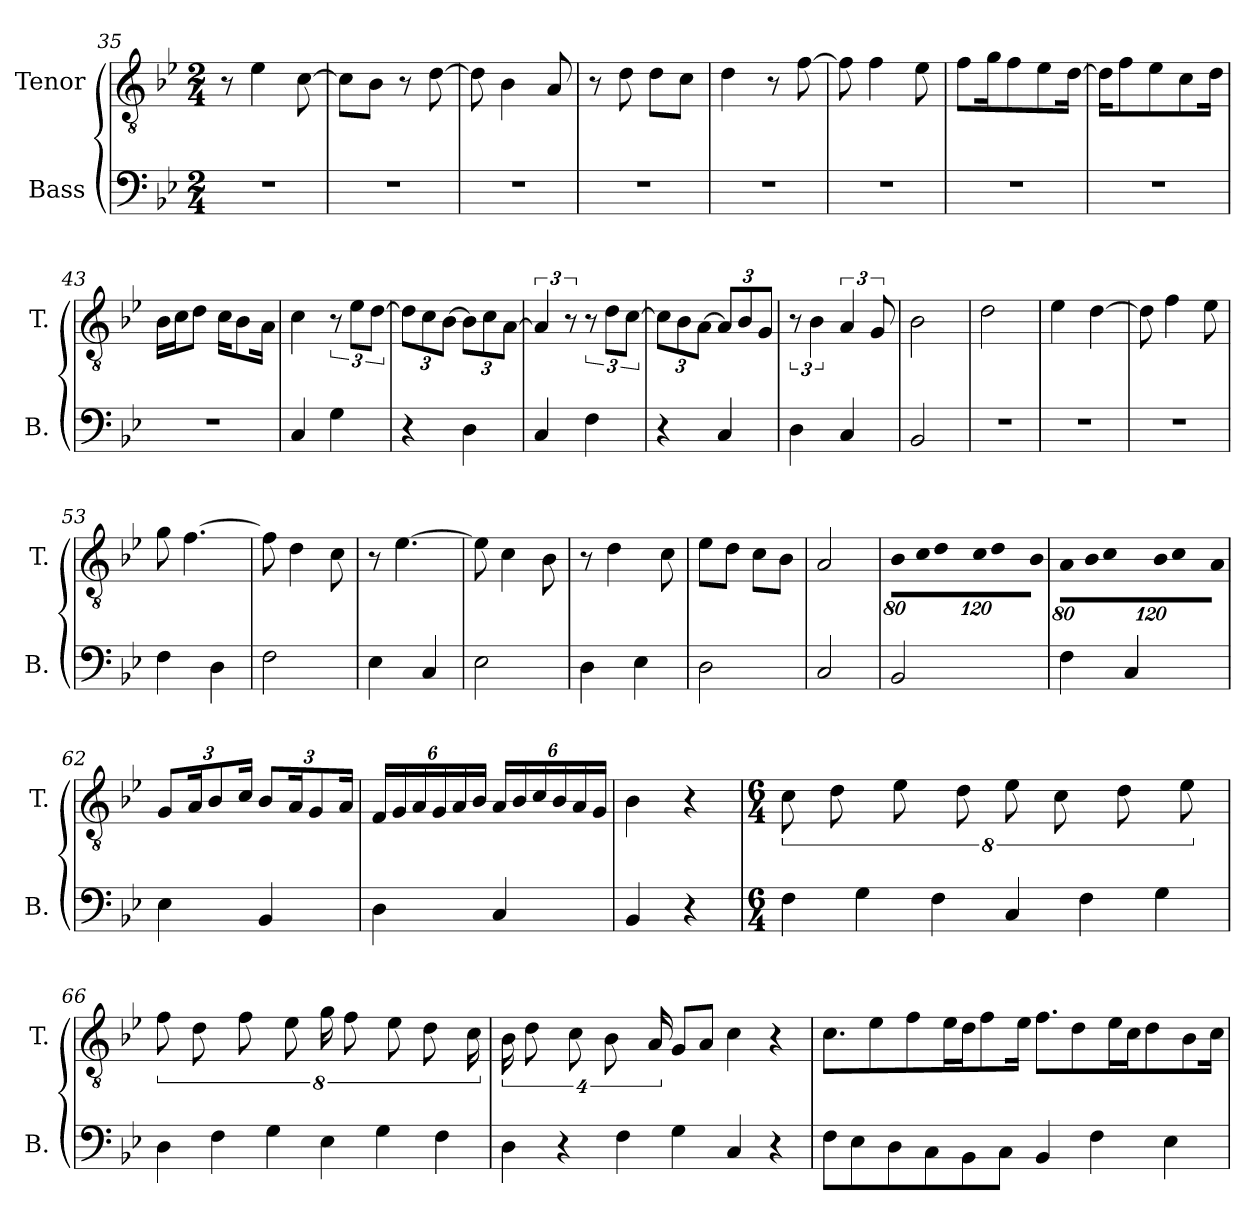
**kern	**kern
*part2	*part1
*staff2	*staff1
*I"Bass	*I"Tenor
*I'B.	*I'T.
*clefF4	*clefGv2
*k[b-e-]	*k[b-e-]
*M2/4	*M2/4
=35	=35
2r	8r
.	4e-\
.	[8c\
=36	=36
2r	8c\L]
.	8B-\J
.	8r
.	[8d\
=37	=37
2r	8d\]
.	4B-\
.	8A/
=38	=38
2r	8r
.	8d\
.	8d\L
.	8c\J
=39	=39
2r	4d\
.	8r
.	[8f\
=40	=40
2r	8f\]
.	4f\
.	8e-\
!!LO:PB:g=z
=41	=41
2r	8f\L
.	16g\K
.	8f\
.	8e-\
.	[16d\Jk
=42	=42
2r	16d\KL]
.	8f\
.	8e-\
.	8c\
.	16d\Jk
=43	=43
2r	16B-\LL
.	16c\J
.	8d\J
.	16c\KL
.	8B-\
.	16A\Jk
=44	=44
4C/	4c\
4G\	12r
.	12e-\L
.	[12d\J
=45	=45
*	*Xbrackettup
4r	12d\L]
.	12c\
.	[12B-\J
4D\	12B-\L]
.	12c\
.	[12A\J
=46	=46
*	*brackettup
4C/	6A/]
.	12r
4F\	12r
.	12d\L
.	[12c\J
=47	=47
*	*Xbrackettup
4r	12c\L]
.	12B-\
.	[12A\J
4C/	12A/L]
.	12B-/
.	12G/J
=48	=48
*	*brackettup
4D\	12r
.	6B-\
4C/	6A/
.	12G/
=49	=49
2BB-/	2B-\
=50	=50
2r	2d\
!!LO:LB:g=z
=51	=51
2r	4e-\
.	[4d\
=52	=52
2r	8d\]
.	4f\
.	8e-\
=53	=53
4F\	8g\
.	[4.f\
4D\	.
=54	=54
2F\	8f\]
.	4d\
.	8c\
=55	=55
4E-\	8r
.	[4.e-\
4C/	.
=56	=56
2E-\	8e-\]
.	4c\
.	8B-\
=57	=57
4D\	8r
.	4d\
4E-\	.
.	8c\
=58	=58
2D\	8e-\L
.	8d\J
.	8c\L
.	8B-\J
=59	=59
2C/	2A/
=60	=60
*	*Xbrackettup
!	!LO:N:vis=8
2BB-/	640%71B-\L
!	!LO:N:vis=16
.	1920%107c\K
!	!LO:N:vis=8
.	640%71d\
!	!LO:N:vis=16
.	1920%107c\K
!	!LO:N:vis=8
.	640%71d\
!	!LO:N:vis=16
.	1920%107B-\Jk
=61	=61
!	!LO:N:vis=8
4F\	640%71A\L
!	!LO:N:vis=16
.	1920%107B-\K
!	!LO:N:vis=8
.	640%71c\
4C/	.
!	!LO:N:vis=16
.	1920%107B-\K
!	!LO:N:vis=8
.	640%71c\
!	!LO:N:vis=16
.	1920%107A\Jk
!!LO:LB:g=z
=62	=62
4E-\	12G/L
.	24A/K
.	12B-/
.	24c/Jk
4BB-/	12B-/L
.	24A/K
.	12G/
.	24A/Jk
=63	=63
4D\	24F/LL
.	24G/
.	24A/
.	24G/
.	24A/
.	24B-/JJ
4C/	24A/LL
.	24B-/
.	24c/
.	24B-/
.	24A/
.	24G/JJ
=64	=64
4BB-/	4B-\
4r	4r
=65	=65
*M6/4	*M6/4
*	*brackettup
4F\	16%3c\
.	16%3d\
4G\	.
.	16%3e-\
4F\	.
.	16%3d\
4C/	16%3e-\
.	16%3c\
4F\	.
.	16%3d\
4G\	.
.	16%3e-\
!!LO:LB:g=z
=66	=66
4D\	16%3f\
.	16%3d\
4F\	.
.	16%3f\
4G\	.
.	16%3e-\
4E-\	32%3g\
.	16%3f\
4G\	.
.	16%3e-\
.	16%3d\
4F\	.
.	32%3c\
=67	=67
4D\	32%3B-\
.	16%3d\
4r	.
.	16%3c\
.	16%3B-\
4F\	.
.	32%3A/
4G\	8G/L
.	8A/J
4C/	4c\
4r	4r
=68	=68
8F\L	8.c\L
8E-\	.
.	8e-\
8D\	.
.	8f\
8C\	.
.	16e-\L
8BB-\	16d\J
.	8f\
8C\J	.
.	16e-\Jk
4BB-/	8.f\L
.	8d\
4F\	.
.	16e-\L
.	16c\J
.	8d\
4E-\	.
.	8B-\
.	16c\Jk
=	=
*-	*-
